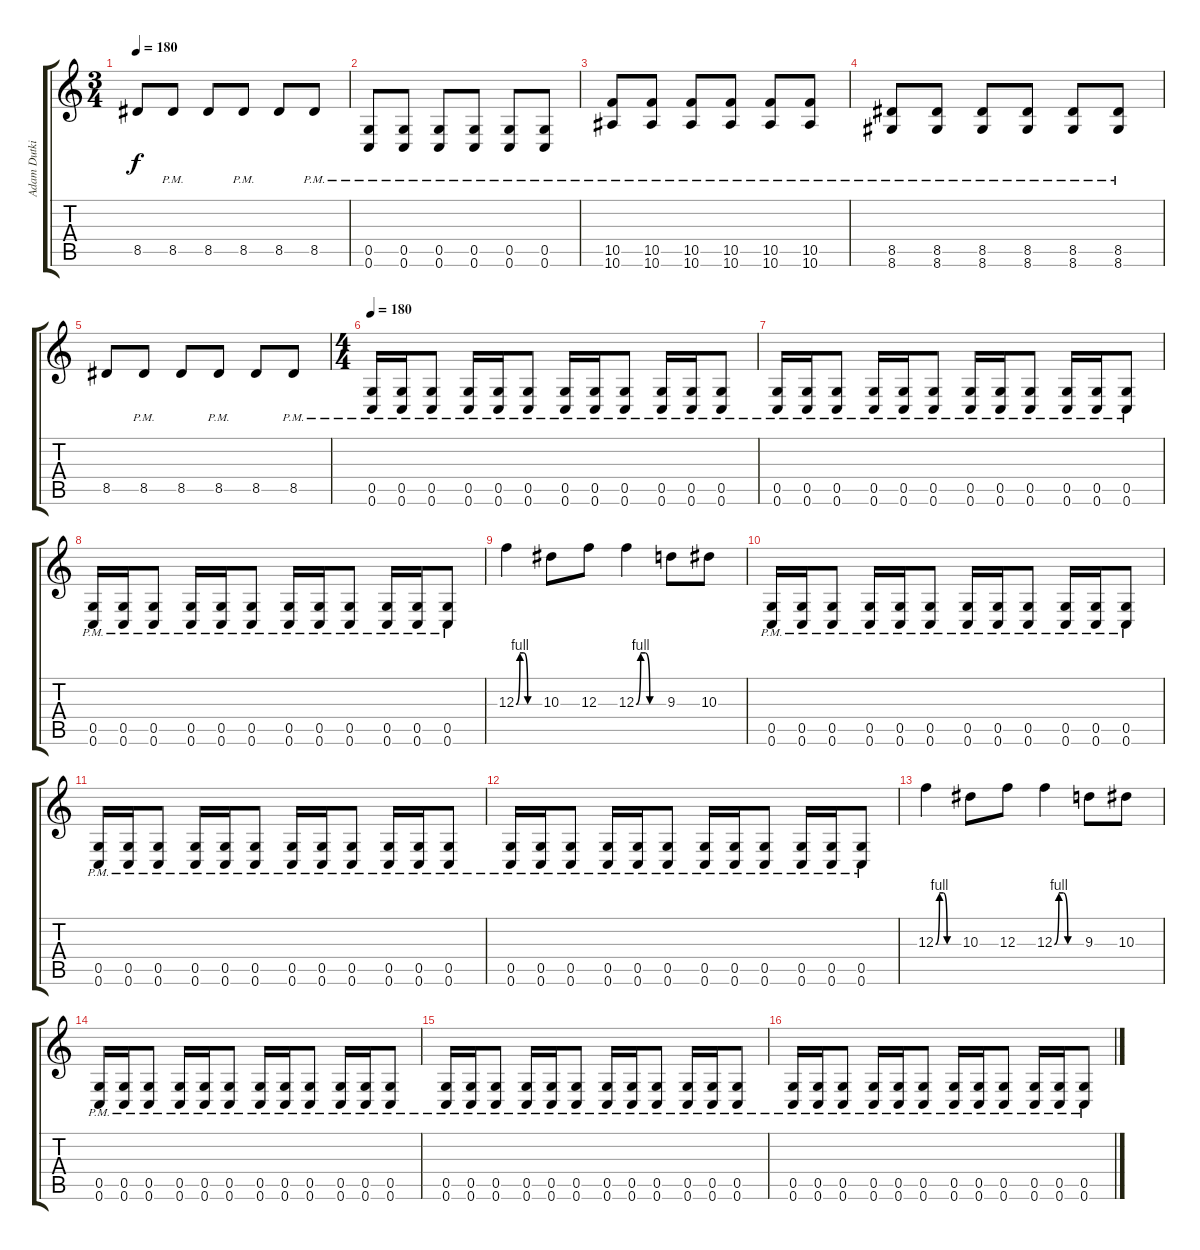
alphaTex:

\track ("Adam Dutkiewicz" "Adam Dutki") {instrument distortionguitar}
\staff {score tabs}
\tuning (D4 A3 F3 C3 G2 C2) {hide}
\ts (3 4)
\tempo 180
\clef g2
\ks c
8.5.8{dy f} 8.5{pm}.8 8.5.8 8.5{pm}.8 8.5.8 8.5{pm}.8 |
(0.5{pm} 0.6{pm}).8 (0.5{pm} 0.6{pm}).8 (0.5{pm} 0.6{pm}).8 (0.5{pm} 0.6{pm}).8 (0.5{pm} 0.6{pm}).8 (0.5{pm} 0.6{pm}).8 |
(10.5{pm} 10.6{pm}).8 (10.5{pm} 10.6{pm}).8 (10.5{pm} 10.6{pm}).8 (10.5{pm} 10.6{pm}).8 (10.5{pm} 10.6{pm}).8 (10.5{pm} 10.6{pm}).8 |
(8.5{pm} 8.6{pm}).8 (8.5{pm} 8.6{pm}).8 (8.5{pm} 8.6{pm}).8 (8.5{pm} 8.6{pm}).8 (8.5{pm} 8.6{pm}).8 (8.5{pm} 8.6{pm}).8 |
8.5.8 8.5{pm}.8 8.5.8 8.5{pm}.8 8.5.8 8.5{pm}.8 |
\ts (4 4)
\tempo 180
(0.5{pm} 0.6{pm}).16 (0.5{pm} 0.6{pm}).16 (0.5{pm} 0.6{pm}).8 (0.5{pm} 0.6{pm}).16 (0.5{pm} 0.6{pm}).16 (0.5{pm} 0.6{pm}).8 (0.5{pm} 0.6{pm}).16 (0.5{pm} 0.6{pm}).16 (0.5{pm} 0.6{pm}).8 (0.5{pm} 0.6{pm}).16 (0.5{pm} 0.6{pm}).16 (0.5{pm} 0.6{pm}).8 |
(0.5{pm} 0.6{pm}).16 (0.5{pm} 0.6{pm}).16 (0.5{pm} 0.6{pm}).8 (0.5{pm} 0.6{pm}).16 (0.5{pm} 0.6{pm}).16 (0.5{pm} 0.6{pm}).8 (0.5{pm} 0.6{pm}).16 (0.5{pm} 0.6{pm}).16 (0.5{pm} 0.6{pm}).8 (0.5{pm} 0.6{pm}).16 (0.5{pm} 0.6{pm}).16 (0.5{pm} 0.6{pm}).8 |
(0.5{pm} 0.6{pm}).16 (0.5{pm} 0.6{pm}).16 (0.5{pm} 0.6{pm}).8 (0.5{pm} 0.6{pm}).16 (0.5{pm} 0.6{pm}).16 (0.5{pm} 0.6{pm}).8 (0.5{pm} 0.6{pm}).16 (0.5{pm} 0.6{pm}).16 (0.5{pm} 0.6{pm}).8 (0.5{pm} 0.6{pm}).16 (0.5{pm} 0.6{pm}).16 (0.5{pm} 0.6{pm}).8 |
12.3{be (custom 0 0 10 4 20 4 30 0 60 0)}.4 10.3.8 12.3.8 12.3{be (custom 0 0 10 4 20 4 30 0 60 0)}.4 9.3.8 10.3.8 |
(0.5{pm} 0.6{pm}).16 (0.5{pm} 0.6{pm}).16 (0.5{pm} 0.6{pm}).8 (0.5{pm} 0.6{pm}).16 (0.5{pm} 0.6{pm}).16 (0.5{pm} 0.6{pm}).8 (0.5{pm} 0.6{pm}).16 (0.5{pm} 0.6{pm}).16 (0.5{pm} 0.6{pm}).8 (0.5{pm} 0.6{pm}).16 (0.5{pm} 0.6{pm}).16 (0.5{pm} 0.6{pm}).8 |
(0.5{pm} 0.6{pm}).16 (0.5{pm} 0.6{pm}).16 (0.5{pm} 0.6{pm}).8 (0.5{pm} 0.6{pm}).16 (0.5{pm} 0.6{pm}).16 (0.5{pm} 0.6{pm}).8 (0.5{pm} 0.6{pm}).16 (0.5{pm} 0.6{pm}).16 (0.5{pm} 0.6{pm}).8 (0.5{pm} 0.6{pm}).16 (0.5{pm} 0.6{pm}).16 (0.5{pm} 0.6{pm}).8 |
(0.5{pm} 0.6{pm}).16 (0.5{pm} 0.6{pm}).16 (0.5{pm} 0.6{pm}).8 (0.5{pm} 0.6{pm}).16 (0.5{pm} 0.6{pm}).16 (0.5{pm} 0.6{pm}).8 (0.5{pm} 0.6{pm}).16 (0.5{pm} 0.6{pm}).16 (0.5{pm} 0.6{pm}).8 (0.5{pm} 0.6{pm}).16 (0.5{pm} 0.6{pm}).16 (0.5{pm} 0.6{pm}).8 |
12.3{be (custom 0 0 10 4 20 4 30 0 60 0)}.4 10.3.8 12.3.8 12.3{be (custom 0 0 10 4 20 4 30 0 60 0)}.4 9.3.8 10.3.8 |
(0.5{pm} 0.6{pm}).16 (0.5{pm} 0.6{pm}).16 (0.5{pm} 0.6{pm}).8 (0.5{pm} 0.6{pm}).16 (0.5{pm} 0.6{pm}).16 (0.5{pm} 0.6{pm}).8 (0.5{pm} 0.6{pm}).16 (0.5{pm} 0.6{pm}).16 (0.5{pm} 0.6{pm}).8 (0.5{pm} 0.6{pm}).16 (0.5{pm} 0.6{pm}).16 (0.5{pm} 0.6{pm}).8 |
(0.5{pm} 0.6{pm}).16 (0.5{pm} 0.6{pm}).16 (0.5{pm} 0.6{pm}).8 (0.5{pm} 0.6{pm}).16 (0.5{pm} 0.6{pm}).16 (0.5{pm} 0.6{pm}).8 (0.5{pm} 0.6{pm}).16 (0.5{pm} 0.6{pm}).16 (0.5{pm} 0.6{pm}).8 (0.5{pm} 0.6{pm}).16 (0.5{pm} 0.6{pm}).16 (0.5{pm} 0.6{pm}).8 |
(0.5{pm} 0.6{pm}).16 (0.5{pm} 0.6{pm}).16 (0.5{pm} 0.6{pm}).8 (0.5{pm} 0.6{pm}).16 (0.5{pm} 0.6{pm}).16 (0.5{pm} 0.6{pm}).8 (0.5{pm} 0.6{pm}).16 (0.5{pm} 0.6{pm}).16 (0.5{pm} 0.6{pm}).8 (0.5{pm} 0.6{pm}).16 (0.5{pm} 0.6{pm}).16 (0.5{pm} 0.6{pm}).8
